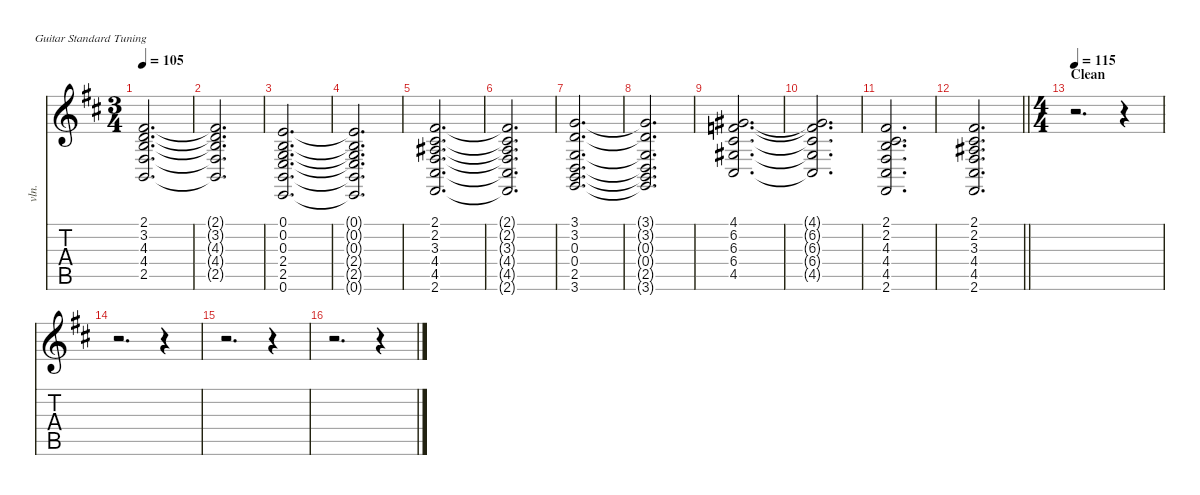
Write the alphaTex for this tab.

\defaultSystemsLayout 4
\hideDynamics
\bracketExtendMode nobrackets
\track ("Key Pad" "vln.") {instrument synthstrings2}
\staff {score tabs}
\tuning (E4 B3 G3 D3 A2 E2)
\ts (3 4)
\tempo 105
\clef g2
\ks bminor
(2.1{acc #} 3.2{acc forcenatural} 4.3{acc forcenatural} 4.4{acc #} 2.5{acc forcenatural}).2{d dy f} |
(2.1{t acc #} 3.2{t acc forcenatural} 4.3{t acc forcenatural} 4.4{t acc #} 2.5{t acc forcenatural}).2{d} |
(0.1{acc forcenatural} 0.2{acc forcenatural} 0.3{acc forcenatural} 2.4{acc forcenatural} 2.5{acc forcenatural} 0.6{acc forcenatural}).2{d} |
(0.1{t acc forcenatural} 0.2{t acc forcenatural} 0.3{t acc forcenatural} 2.4{t acc forcenatural} 2.5{t acc forcenatural} 0.6{t acc forcenatural}).2{d} |
(2.1{acc #} 2.2{acc #} 3.3{acc #} 4.4{acc #} 4.5{acc #} 2.6{acc #}).2{d} |
(2.1{t acc #} 2.2{t acc #} 3.3{t acc #} 4.4{t acc #} 4.5{t acc #} 2.6{t acc #}).2{d} |
(3.1{acc forcenatural} 3.2{acc forcenatural} 0.3{acc forcenatural} 0.4{acc forcenatural} 2.5{acc forcenatural} 3.6{acc forcenatural}).2{d} |
(3.1{t acc forcenatural} 3.2{t acc forcenatural} 0.3{t acc forcenatural} 0.4{t acc forcenatural} 2.5{t acc forcenatural} 3.6{t acc forcenatural}).2{d} |
(4.1{acc #} 6.2{acc forcenatural} 6.3{acc #} 6.4{acc #} 4.5{acc #}).2{d} |
(4.1{t acc #} 6.2{t acc forcenatural} 6.3{t acc #} 6.4{t acc #} 4.5{t acc #}).2{d} |
(2.1{acc #} 2.2{acc #} 4.3{acc forcenatural} 4.4{acc #} 4.5{acc #} 2.6{acc #}).2{d} |
\barLineRight lightlight
(2.1{acc #} 2.2{acc #} 3.3{acc #} 4.4{acc #} 4.5{acc #} 2.6{acc #}).2{d} |
\ts (4 4)
\beaming (8 2 2 2 2)
\section ("" "Clean")
\tempo 115
r.2{d} r.4 |
r.2{d} r.4 |
r.2{d} r.4 |
r.2{d} r.4
